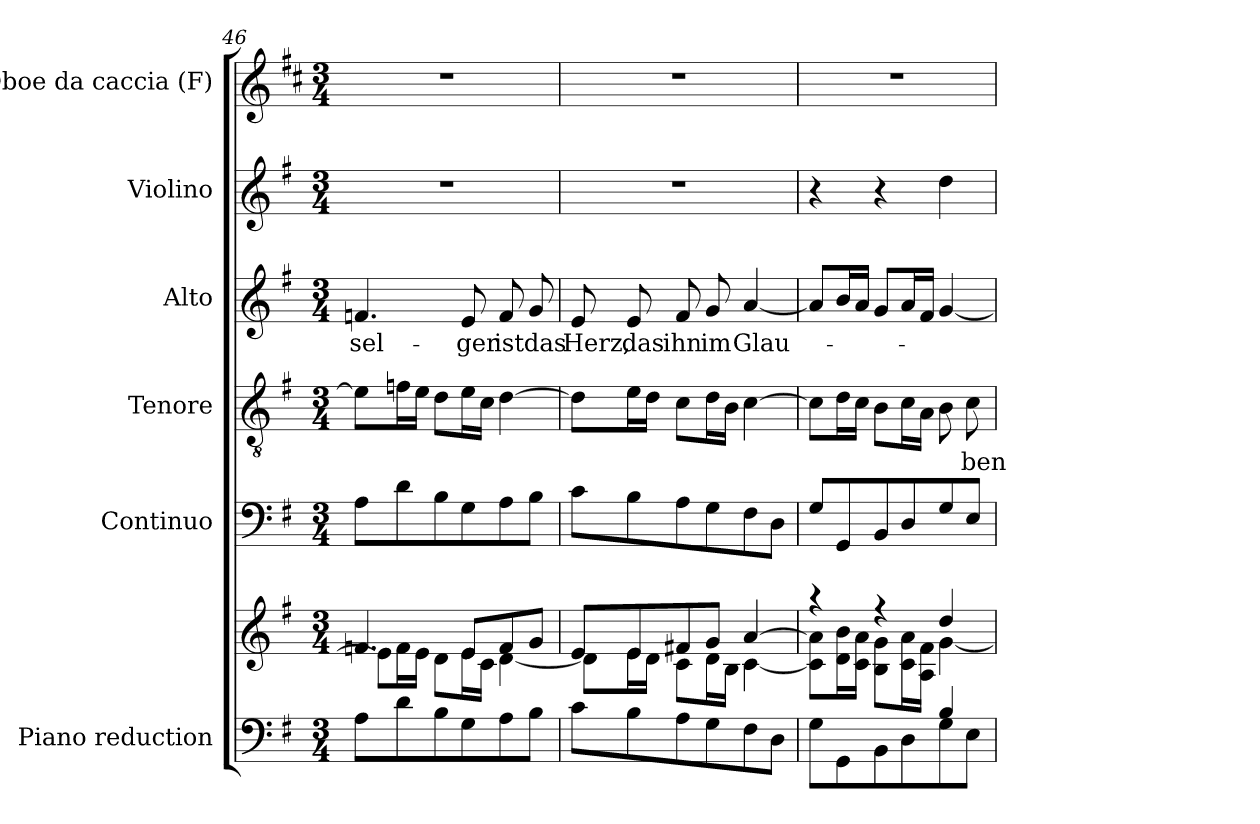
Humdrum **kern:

**kern	**kern	**kern	**kern	**text	**kern	**text	**kern	**kern
*part6	*part6	*part5	*part4	*part4	*part3	*part3	*part2	*part1
*staff7	*staff6	*staff5	*staff4	*staff4	*staff3	*staff3	*staff2	*staff1
*I"Piano reduction	*	*I"Continuo	*I"Tenore	*	*I"Alto	*	*I"Violino	*I"Oboe da caccia (F)
*I'Pno	*	*	*	*	*	*	*I'Vln	*
*clefF4	*clefG2	*clefF4	*clefGv2	*	*clefG2	*	*clefG2	*clefG2
*	*	*	*	*	*	*	*	*ITrd4c7
*k[f#]	*k[f#]	*k[f#]	*k[f#]	*	*k[f#]	*	*k[f#]	*k[f#]
*M3/4	*M3/4	*M3/4	*M3/4	*	*M3/4	*	*M3/4	*M3/4
=46	=46	=46	=46	=46	=46	=46	=46	=46
*	*^	*	*	*	*	*	*	*
!	!	!	!	!	!	!	!LO:LY:b	!	!
8A\L	4.fn/	8e\L]	8A\L	8e\L]	.	4.fn/	sel-	2.r	2.r
8d\	.	16f\L	8d\	16fn\L	.	.	.	.	.
.	.	16e\JJ	.	16e\JJ	.	.	.	.	.
8B\	.	8d\L	8B\	8d\L	.	.	.	.	.
!	!	!	!	!	!	!	!LO:LY:b	!	!
8G\	8e/L	16e\L	8G\	16e\L	.	8e/	ger	.	.
.	.	16c\JJ	.	16c\JJ	.	.	.	.	.
!	!	!	!	!	!	!	!LO:LY:b	!	!
8A\	8f/	[4d\	8A\	[4d\	.	8f/	ist	.	.
!	!	!	!	!	!	!	!LO:LY:b	!	!
8B\J	8g/J	.	8B\J	.	.	8g/	das	.	.
=47	=47	=47	=47	=47	=47	=47	=47	=47	=47
!	!	!	!	!	!	!	!LO:LY:b	!	!
8c\L	8e/L	8d\L]	8c\L	8d\L]	.	8e/	Herz,	2.r	2.r
!	!	!	!	!	!	!	!LO:LY:b	!	!
8B\	8e/	16e\L	8B\	16e\L	.	8e/	das	.	.
.	.	16d\JJ	.	16d\JJ	.	.	.	.	.
!	!	!	!	!	!	!	!LO:LY:b	!	!
8A\	8f#X/	8c\L	8A\	8c\L	.	8f#/	ihn	.	.
!	!	!	!	!	!	!	!LO:LY:b	!	!
8G\	8g/J	16d\L	8G\	16d\L	.	8g/	im	.	.
.	.	16B\JJ	.	16B\JJ	.	.	.	.	.
!	!	!	!	!	!	!	!LO:LY:b	!	!
8F#\	[4a/	[4c\	8F#\	[4c\	.	[4a/	Glau-	.	.
8D\J	.	.	8D\J	.	.	.	.	.	.
!!LO:LB:g=z
=48	=48	=48	=48	=48	=48	=48	=48	=48	=48
*^	*	*	*	*	*	*	*	*	*
2ryy	8G\L	4r	8c\] 8a\]L	8G/L	8c\L]	.	8a/L]	.	4r	2.r
.	8GG\	.	16d\ 16b\L	8GG/	16d\L	.	16b/L	.	.	.
.	.	.	16c\ 16a\JJ	.	16c\JJ	.	16a/JJ	.	.	.
.	8BB\	4r	8B\ 8g\L	8BB/	8B\L	.	8g/L	.	4r	.
.	8D\	.	16c\ 16a\L	8D/	16c\L	.	16a/L	.	.	.
.	.	.	16A\ 16f#\JJ	.	16A\JJ	.	16f#/JJ	.	.	.
4B/	8G\	4dd/	[4g\	8G/	8B\	.	[4g/	.	4dd\	.
!	!	!	!	!	!	!LO:LY:b	!	!	!	!
.	8E\J	.	.	8E/J	8c\	ben	.	.	.	.
*v	*v	*	*	*	*	*	*	*	*	*
*	*v	*v	*	*	*	*	*	*	*
=	=	=	=	=	=	=	=	=
*-	*-	*-	*-	*-	*-	*-	*-	*-
